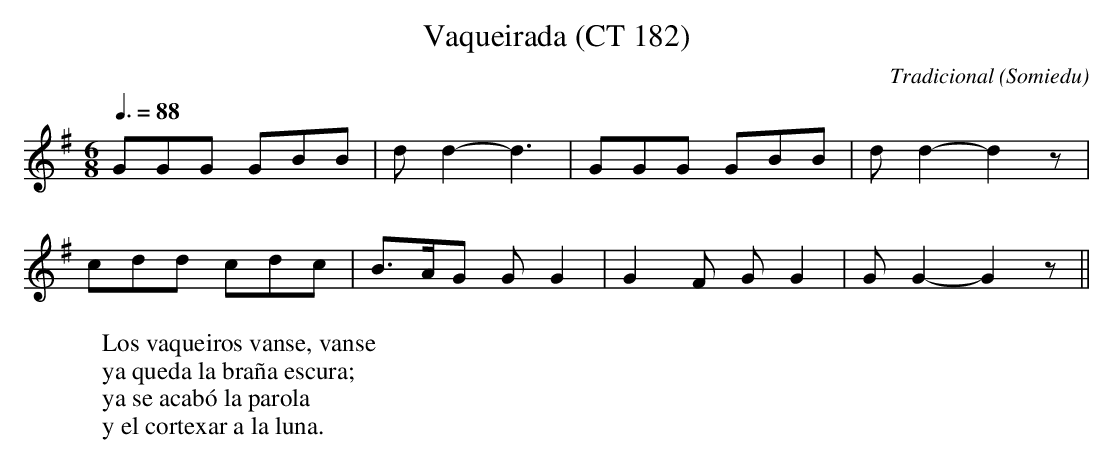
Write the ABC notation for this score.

X:1
T:Vaqueirada (CT 182)
C:Tradicional
O:Somiedu
M:6/8
L:1/8
Q:3/8=88
W:Los vaqueiros vanse, vanse
W:ya queda la braña escura;
W:ya se acabó la parola
W:y el cortexar a la luna.
K:G
GGG GBB|dd2- d3|GGG GBB|dd2- d2z|
cdd cdc|B3/2A/2G GG2|G2F GG2|GG2- G2z||
